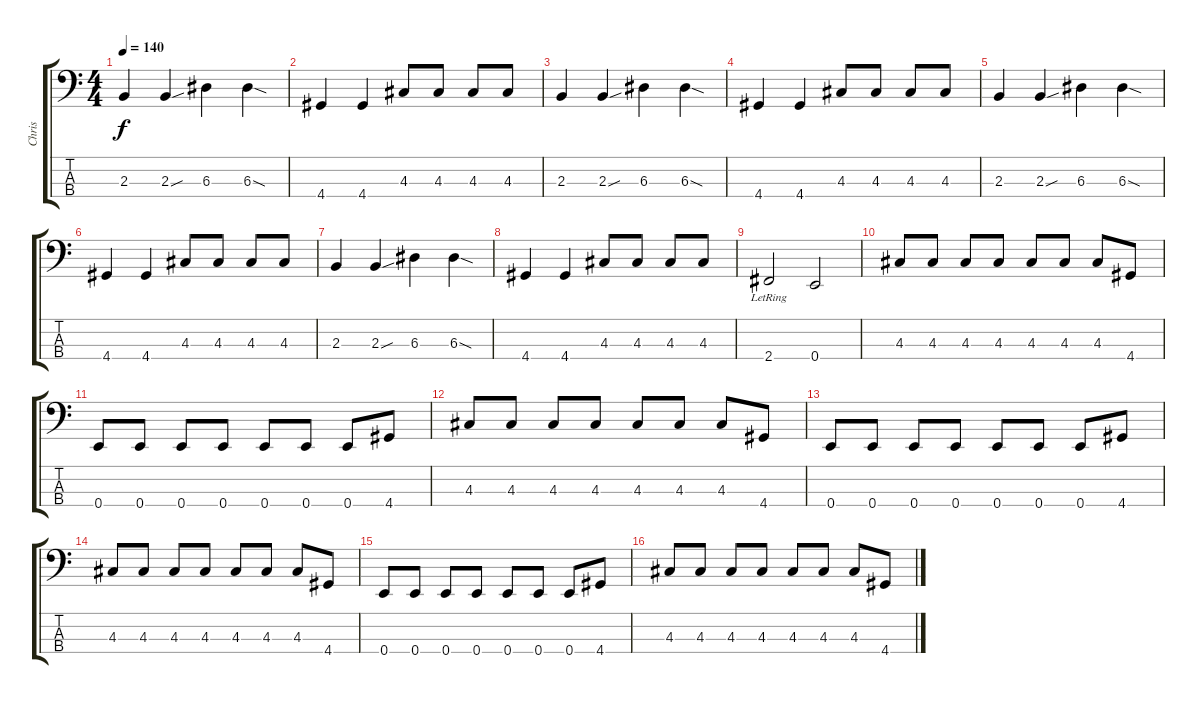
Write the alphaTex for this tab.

\track ("Chris" "Chris") {instrument electricbasspick}
\staff {score tabs}
\tuning (G2 D2 A1 E1) {hide}
\ts (4 4)
\tempo 140
\clef f4
\ks c
2.3.4{dy f} 2.3{sou}.4 6.3.4 6.3{sod}.4 |
4.4.4 4.4.4 4.3.8 4.3.8 4.3.8 4.3.8 |
2.3.4 2.3{sou}.4 6.3.4 6.3{sod}.4 |
4.4.4 4.4.4 4.3.8 4.3.8 4.3.8 4.3.8 |
2.3.4 2.3{sou}.4 6.3.4 6.3{sod}.4 |
4.4.4 4.4.4 4.3.8 4.3.8 4.3.8 4.3.8 |
2.3.4 2.3{sou}.4 6.3.4 6.3{sod}.4 |
4.4.4 4.4.4 4.3.8 4.3.8 4.3.8 4.3.8 |
2.4{lr}.2 0.4.2 |
4.3.8 4.3.8 4.3.8 4.3.8 4.3.8 4.3.8 4.3.8 4.4.8 |
0.4.8 0.4.8 0.4.8 0.4.8 0.4.8 0.4.8 0.4.8 4.4.8 |
4.3.8 4.3.8 4.3.8 4.3.8 4.3.8 4.3.8 4.3.8 4.4.8 |
0.4.8 0.4.8 0.4.8 0.4.8 0.4.8 0.4.8 0.4.8 4.4.8 |
4.3.8 4.3.8 4.3.8 4.3.8 4.3.8 4.3.8 4.3.8 4.4.8 |
0.4.8 0.4.8 0.4.8 0.4.8 0.4.8 0.4.8 0.4.8 4.4.8 |
4.3.8 4.3.8 4.3.8 4.3.8 4.3.8 4.3.8 4.3.8 4.4.8
